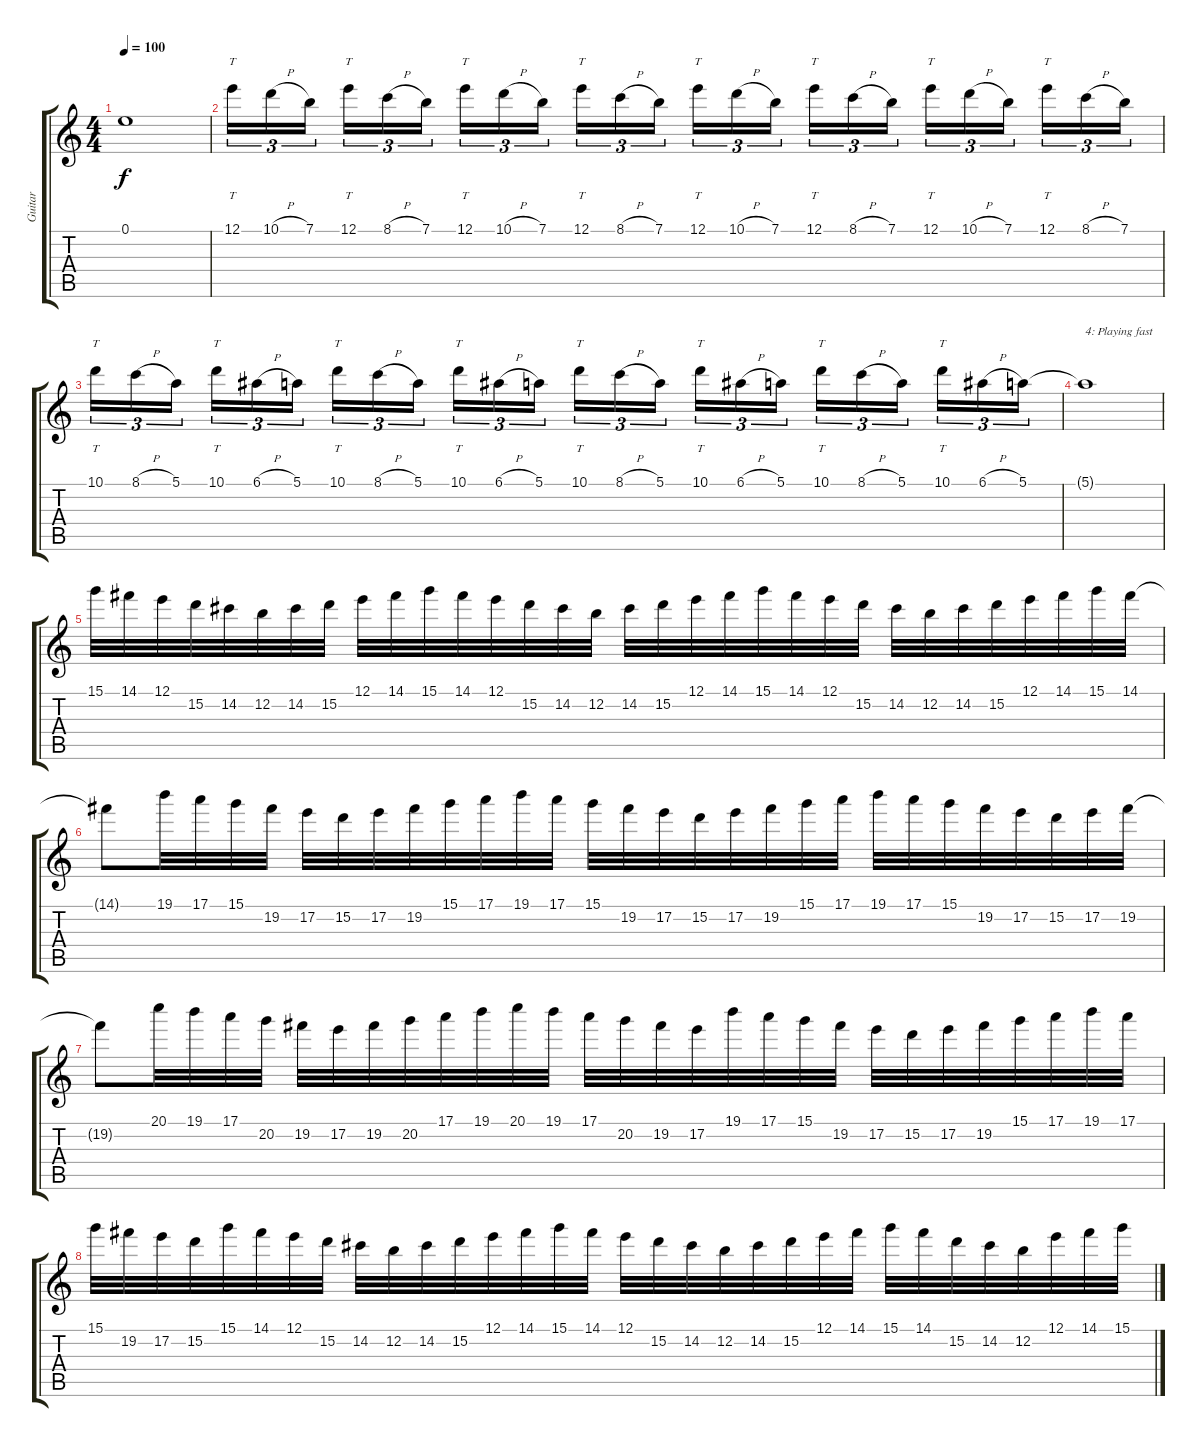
\track ("Guitar" "Guitar") {instrument overdrivenguitar}
\staff {score tabs}
\tuning (E4 B3 G3 D3 A2 E2) {hide}
\ts (4 4)
\tempo 100
\clef g2
\ks c
0.1.1{dy f} |
12.1.16{tt tu (3 2)} 10.1{h}.16{tu (3 2)} 7.1.16{tu (3 2) beam splitsecondary} 12.1.16{tt tu (3 2)} 8.1{h}.16{tu (3 2)} 7.1.16{tu (3 2)} 12.1.16{tt tu (3 2)} 10.1{h}.16{tu (3 2)} 7.1.16{tu (3 2) beam splitsecondary} 12.1.16{tt tu (3 2)} 8.1{h}.16{tu (3 2)} 7.1.16{tu (3 2)} 12.1.16{tt tu (3 2)} 10.1{h}.16{tu (3 2)} 7.1.16{tu (3 2) beam splitsecondary} 12.1.16{tt tu (3 2)} 8.1{h}.16{tu (3 2)} 7.1.16{tu (3 2)} 12.1.16{tt tu (3 2)} 10.1{h}.16{tu (3 2)} 7.1.16{tu (3 2) beam splitsecondary} 12.1.16{tt tu (3 2)} 8.1{h}.16{tu (3 2)} 7.1.16{tu (3 2)} |
10.1.16{tt tu (3 2)} 8.1{h}.16{tu (3 2)} 5.1.16{tu (3 2) beam splitsecondary} 10.1.16{tt tu (3 2)} 6.1{h}.16{tu (3 2)} 5.1.16{tu (3 2)} 10.1.16{tt tu (3 2)} 8.1{h}.16{tu (3 2)} 5.1.16{tu (3 2) beam splitsecondary} 10.1.16{tt tu (3 2)} 6.1{h}.16{tu (3 2)} 5.1.16{tu (3 2)} 10.1.16{tt tu (3 2)} 8.1{h}.16{tu (3 2)} 5.1.16{tu (3 2) beam splitsecondary} 10.1.16{tt tu (3 2)} 6.1{h}.16{tu (3 2)} 5.1.16{tu (3 2)} 10.1.16{tt tu (3 2)} 8.1{h}.16{tu (3 2)} 5.1.16{tu (3 2) beam splitsecondary} 10.1.16{tt tu (3 2)} 6.1{h}.16{tu (3 2)} 5.1.16{tu (3 2)} |
5.1{t}.1{txt "4: Playing fast"} |
15.1.32 14.1.32 12.1.32 15.2.32 14.2.32 12.2.32 14.2.32 15.2.32 12.1.32 14.1.32 15.1.32 14.1.32 12.1.32 15.2.32 14.2.32 12.2.32 14.2.32 15.2.32 12.1.32 14.1.32 15.1.32 14.1.32 12.1.32 15.2.32 14.2.32 12.2.32 14.2.32 15.2.32 12.1.32 14.1.32 15.1.32 14.1.32 |
14.1{t}.8 19.1.32 17.1.32 15.1.32 19.2.32 17.2.32 15.2.32 17.2.32 19.2.32 15.1.32 17.1.32 19.1.32 17.1.32 15.1.32 19.2.32 17.2.32 15.2.32 17.2.32 19.2.32 15.1.32 17.1.32 19.1.32 17.1.32 15.1.32 19.2.32 17.2.32 15.2.32 17.2.32 19.2.32 |
19.2{t}.8 20.1.32 19.1.32 17.1.32 20.2.32 19.2.32 17.2.32 19.2.32 20.2.32 17.1.32 19.1.32 20.1.32 19.1.32 17.1.32 20.2.32 19.2.32 17.2.32 19.1.32 17.1.32 15.1.32 19.2.32 17.2.32 15.2.32 17.2.32 19.2.32 15.1.32 17.1.32 19.1.32 17.1.32 |
15.1.32 19.2.32 17.2.32 15.2.32 15.1.32 14.1.32 12.1.32 15.2.32 14.2.32 12.2.32 14.2.32 15.2.32 12.1.32 14.1.32 15.1.32 14.1.32 12.1.32 15.2.32 14.2.32 12.2.32 14.2.32 15.2.32 12.1.32 14.1.32 15.1.32 14.1.32 15.2.32 14.2.32 12.2.32 12.1.32 14.1.32 15.1.32
